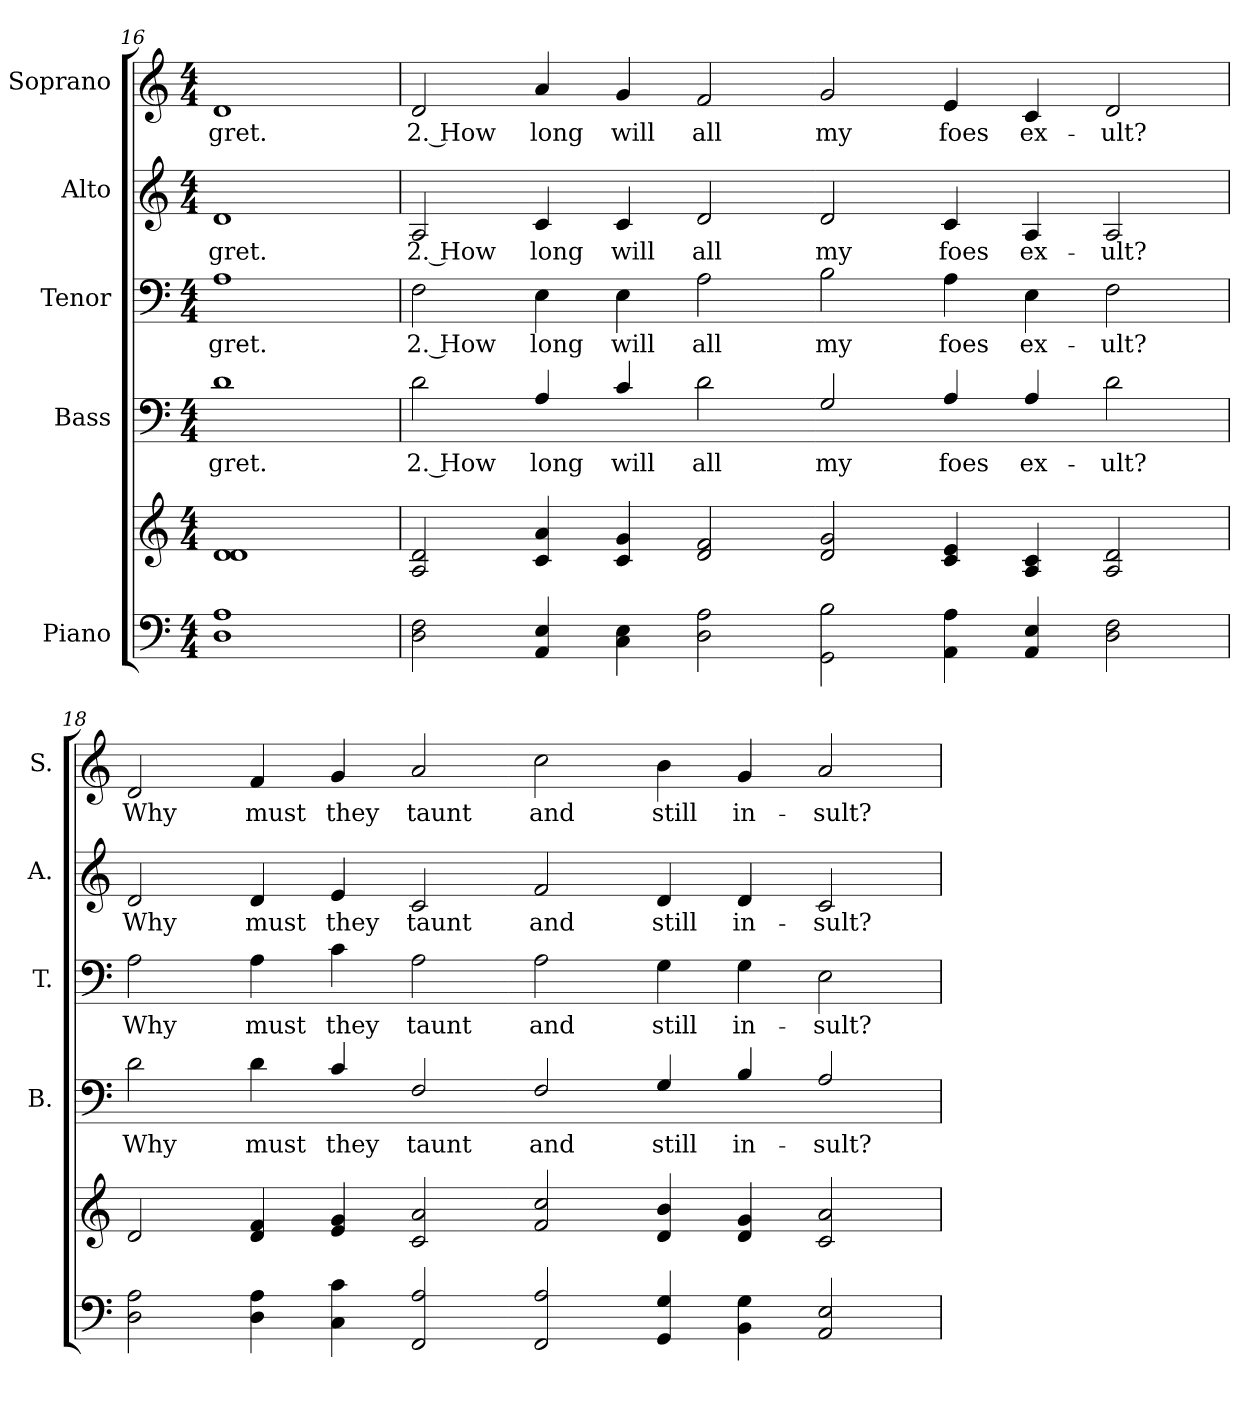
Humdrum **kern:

**kern	**kern	**kern	**text	**kern	**text	**kern	**text	**kern	**text
*part5	*part5	*part4	*part4	*part3	*part3	*part2	*part2	*part1	*part1
*staff6	*staff5	*staff4	*staff4	*staff3	*staff3	*staff2	*staff2	*staff1	*staff1
*I"Piano	*	*I"Bass	*	*I"Tenor	*	*I"Alto	*	*I"Soprano	*
*	*	*I'B.	*	*I'T.	*	*I'A.	*	*I'S.	*
*clefF4	*clefG2	*clefF4	*	*clefF4	*	*clefG2	*	*clefG2	*
*	*	*ITrd7c12	*	*	*	*	*	*	*
*k[]	*k[]	*k[]	*	*k[]	*	*k[]	*	*k[]	*
*C:	*C:	*C:	*	*C:	*	*C:	*	*C:	*
*M4/4	*M4/4	*M4/4	*	*M4/4	*	*M4/4	*	*M4/4	*
=16	=16	=16	=16	=16	=16	=16	=16	=16	=16
!	!	!	!LO:LY:b:color=#000000	!	!	!	!	!	!
!	!	!	!	!	!LO:LY:b:color=#000000	!	!	!	!
!	!	!	!	!	!	!	!LO:LY:b:color=#000000	!	!
!	!	!	!	!	!	!	!	!	!LO:LY:b:color=#000000
1Di 1Ai	1di 1di	1Di	-gret.	1Ai	-gret.	1di	-gret.	1di	-gret.
!!LO:PB:g=z
=17	=17	=17	=17	=17	=17	=17	=17	=17	=17
!	!	!	!LO:LY:b:color=#000000	!	!	!	!	!	!
!	!	!	!	!	!LO:LY:b:color=#000000	!	!	!	!
!	!	!	!	!	!	!	!LO:LY:b:color=#000000	!	!
!	!	!	!	!	!	!	!	!	!LO:LY:b:color=#000000
2Di\ 2Fi	2Ai/ 2di	2Di\	2. How	2Fi\	2. How	2Ai/	2. How	2di/	2. How
!	!	!	!LO:LY:b:color=#000000	!	!	!	!	!	!
!	!	!	!	!	!LO:LY:b:color=#000000	!	!	!	!
!	!	!	!	!	!	!	!LO:LY:b:color=#000000	!	!
!	!	!	!	!	!	!	!	!	!LO:LY:b:color=#000000
4AAi/ 4Ei	4ci/ 4ai	4AAi/	long	4Ei\	long	4ci/	long	4ai/	long
!	!	!	!LO:LY:b:color=#000000	!	!	!	!	!	!
!	!	!	!	!	!LO:LY:b:color=#000000	!	!	!	!
!	!	!	!	!	!	!	!LO:LY:b:color=#000000	!	!
!	!	!	!	!	!	!	!	!	!LO:LY:b:color=#000000
4Ci\ 4Ei	4ci/ 4gi	4Ci/	will	4Ei\	will	4ci/	will	4gi/	will
!	!	!	!LO:LY:b:color=#000000	!	!	!	!	!	!
!	!	!	!	!	!LO:LY:b:color=#000000	!	!	!	!
!	!	!	!	!	!	!	!LO:LY:b:color=#000000	!	!
!	!	!	!	!	!	!	!	!	!LO:LY:b:color=#000000
2Di\ 2Ai	2di/ 2fi	2Di\	all	2Ai\	all	2di/	all	2fi/	all
!	!	!	!LO:LY:b:color=#000000	!	!	!	!	!	!
!	!	!	!	!	!LO:LY:b:color=#000000	!	!	!	!
!	!	!	!	!	!	!	!LO:LY:b:color=#000000	!	!
!	!	!	!	!	!	!	!	!	!LO:LY:b:color=#000000
2GGi\ 2Bi	2di/ 2gi	2GGi/	my	2Bi\	my	2di/	my	2gi/	my
!	!	!	!LO:LY:b:color=#000000	!	!	!	!	!	!
!	!	!	!	!	!LO:LY:b:color=#000000	!	!	!	!
!	!	!	!	!	!	!	!LO:LY:b:color=#000000	!	!
!	!	!	!	!	!	!	!	!	!LO:LY:b:color=#000000
4AAi\ 4Ai	4ci/ 4ei	4AAi/	foes	4Ai\	foes	4ci/	foes	4ei/	foes
!	!	!	!LO:LY:b:color=#000000	!	!	!	!	!	!
!	!	!	!	!	!LO:LY:b:color=#000000	!	!	!	!
!	!	!	!	!	!	!	!LO:LY:b:color=#000000	!	!
!	!	!	!	!	!	!	!	!	!LO:LY:b:color=#000000
4AAi/ 4Ei	4Ai/ 4ci	4AAi/	ex-	4Ei\	ex-	4Ai/	ex-	4ci/	ex-
!	!	!	!LO:LY:b:color=#000000	!	!	!	!	!	!
!	!	!	!	!	!LO:LY:b:color=#000000	!	!	!	!
!	!	!	!	!	!	!	!LO:LY:b:color=#000000	!	!
!	!	!	!	!	!	!	!	!	!LO:LY:b:color=#000000
2Di\ 2Fi	2Ai/ 2di	2Di\	-ult?	2Fi\	-ult?	2Ai/	-ult?	2di/	-ult?
=18	=18	=18	=18	=18	=18	=18	=18	=18	=18
!	!	!	!LO:LY:b:color=#000000	!	!	!	!	!	!
!	!	!	!	!	!LO:LY:b:color=#000000	!	!	!	!
!	!	!	!	!	!	!	!LO:LY:b:color=#000000	!	!
!	!	!	!	!	!	!	!	!	!LO:LY:b:color=#000000
2Di\ 2Ai	2di/	2Di\	Why	2Ai\	Why	2di/	Why	2di/	Why
!	!	!	!LO:LY:b:color=#000000	!	!	!	!	!	!
!	!	!	!	!	!LO:LY:b:color=#000000	!	!	!	!
!	!	!	!	!	!	!	!LO:LY:b:color=#000000	!	!
!	!	!	!	!	!	!	!	!	!LO:LY:b:color=#000000
4Di\ 4Ai	4di/ 4fi	4Di\	must	4Ai\	must	4di/	must	4fi/	must
!	!	!	!LO:LY:b:color=#000000	!	!	!	!	!	!
!	!	!	!	!	!LO:LY:b:color=#000000	!	!	!	!
!	!	!	!	!	!	!	!LO:LY:b:color=#000000	!	!
!	!	!	!	!	!	!	!	!	!LO:LY:b:color=#000000
4Ci\ 4ci	4ei/ 4gi	4Ci/	they	4ci\	they	4ei/	they	4gi/	they
!	!	!	!LO:LY:b:color=#000000	!	!	!	!	!	!
!	!	!	!	!	!LO:LY:b:color=#000000	!	!	!	!
!	!	!	!	!	!	!	!LO:LY:b:color=#000000	!	!
!	!	!	!	!	!	!	!	!	!LO:LY:b:color=#000000
2FFi/ 2Ai	2ci/ 2ai	2FFi/	taunt	2Ai\	taunt	2ci/	taunt	2ai/	taunt
!	!	!	!LO:LY:b:color=#000000	!	!	!	!	!	!
!	!	!	!	!	!LO:LY:b:color=#000000	!	!	!	!
!	!	!	!	!	!	!	!LO:LY:b:color=#000000	!	!
!	!	!	!	!	!	!	!	!	!LO:LY:b:color=#000000
2FFi/ 2Ai	2fi/ 2cci	2FFi/	and	2Ai\	and	2fi/	and	2cci\	and
!	!	!	!LO:LY:b:color=#000000	!	!	!	!	!	!
!	!	!	!	!	!LO:LY:b:color=#000000	!	!	!	!
!	!	!	!	!	!	!	!LO:LY:b:color=#000000	!	!
!	!	!	!	!	!	!	!	!	!LO:LY:b:color=#000000
4GGi/ 4Gi	4di/ 4bi	4GGi/	still	4Gi\	still	4di/	still	4bi\	still
!	!	!	!LO:LY:b:color=#000000	!	!	!	!	!	!
!	!	!	!	!	!LO:LY:b:color=#000000	!	!	!	!
!	!	!	!	!	!	!	!LO:LY:b:color=#000000	!	!
!	!	!	!	!	!	!	!	!	!LO:LY:b:color=#000000
4BBi\ 4Gi	4di/ 4gi	4BBi/	in-	4Gi\	in-	4di/	in-	4gi/	in-
!	!	!	!LO:LY:b:color=#000000	!	!	!	!	!	!
!	!	!	!	!	!LO:LY:b:color=#000000	!	!	!	!
!	!	!	!	!	!	!	!LO:LY:b:color=#000000	!	!
!	!	!	!	!	!	!	!	!	!LO:LY:b:color=#000000
2AAi/ 2Ei	2ci/ 2ai	2AAi/	-sult?	2Ei\	-sult?	2ci/	-sult?	2ai/	-sult?
=	=	=	=	=	=	=	=	=	=
*-	*-	*-	*-	*-	*-	*-	*-	*-	*-
